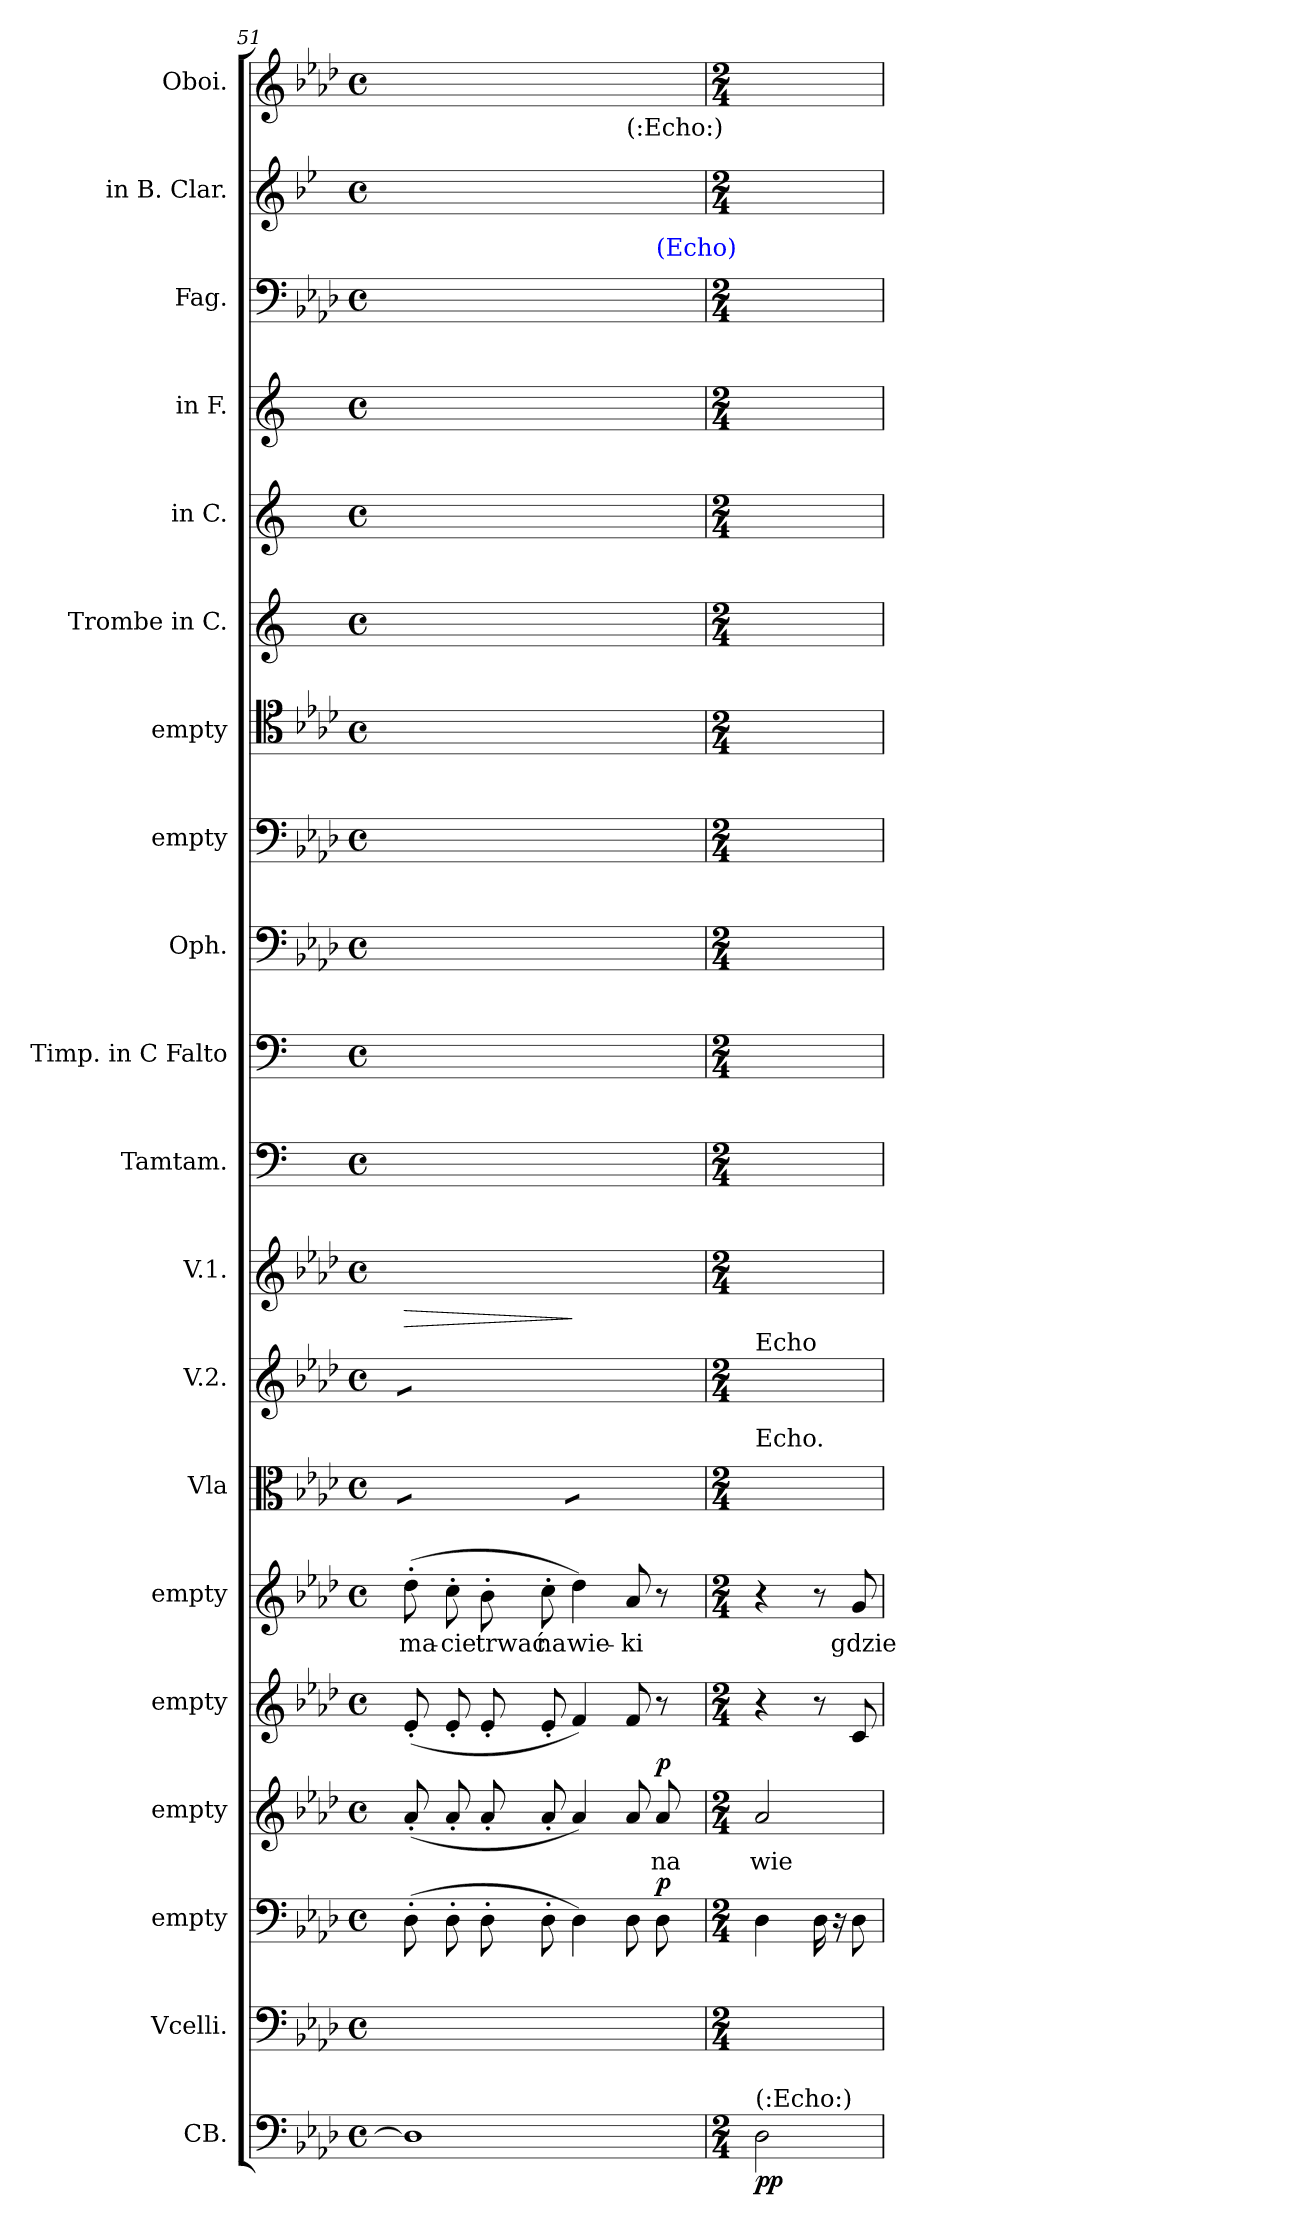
**kern	**dynam	**kern	**kern	**dynam	**kern	**text	**dynam	**kern	**kern	**text	**kern	**kern	**kern	**dynam	**kern	**kern	**kern	**kern	**kern	**kern	**kern	**kern	**kern	**kern	**kern
*part20	*part20	*part19	*part18	*part18	*part17	*part17	*part17	*part16	*part15	*part15	*part14	*part13	*part12	*part12	*part11	*part10	*part9	*part8	*part7	*part6	*part5	*part4	*part3	*part2	*part1
*staff20	*staff20	*staff19	*staff18	*staff18	*staff17	*staff17	*staff17	*staff16	*staff15	*staff15	*staff14	*staff13	*staff12	*staff12	*staff11	*staff10	*staff9	*staff8	*staff7	*staff6	*staff5	*staff4	*staff3	*staff2	*staff1
*I"CB.	*	*I"Vcelli.	*I"empty	*	*I"empty	*	*	*I"empty	*I"empty	*	*I"Vla	*I"V.2.	*I"V.1.	*	*I"Tamtam.	*I"Timp. in C Falto	*I"Oph.	*I"empty	*I"empty	*I"Trombe in C.	*I"in C.	*I"in F.	*I"Fag.	*I"in B. Clar.	*I"Oboi.
*I'Cb	*	*	*	*	*	*	*	*	*	*	*I'Vla	*I'V	*I'V	*	*	*I'Timp	*	*	*	*	*	*	*	*	*I'Ob
*clefF4	*	*clefF4	*clefF4	*	*clefG2	*	*	*clefG2	*clefG2	*	*clefC3	*clefG2	*clefG2	*	*clefF4	*clefF4	*clefF4	*clefF4	*clefC4	*clefG2	*clefG2	*clefG2	*clefF4	*clefG2	*clefG2
*	*	*	*	*	*ITrd8c12	*	*	*	*	*	*	*	*	*	*	*	*	*	*	*	*	*ITrd4c7	*	*ITrd1c2	*
*k[b-e-a-d-]	*	*k[b-e-a-d-]	*k[b-e-a-d-]	*	*k[b-e-a-d-]	*	*	*k[b-e-a-d-]	*k[b-e-a-d-]	*	*k[b-e-a-d-]	*k[b-e-a-d-]	*k[b-e-a-d-]	*	*k[]	*k[]	*k[b-e-a-d-]	*k[b-e-a-d-]	*k[b-e-a-d-]	*k[]	*k[]	*k[b-]	*k[b-e-a-d-]	*k[b-e-a-d-]	*k[b-e-a-d-]
*f:	*	*f:	*f:	*	*f:	*	*	*f:	*f:	*	*f:	*f:	*f:	*	*	*	*f:	*f:	*f:	*	*	*	*f:	*f:	*f:
*M4/4	*	*M4/4	*M4/4	*	*M4/4	*	*	*M4/4	*M4/4	*	*M4/4	*M4/4	*M4/4	*	*M4/4	*M4/4	*M4/4	*M4/4	*M4/4	*M4/4	*M4/4	*M4/4	*M4/4	*M4/4	*M4/4
*met(c)	*	*met(c)	*met(c)	*	*met(c)	*	*	*met(c)	*met(c)	*	*met(c)	*met(c)	*met(c)	*	*met(c)	*met(c)	*met(c)	*met(c)	*met(c)	*met(c)	*met(c)	*met(c)	*met(c)	*met(c)	*met(c)
=51	=51	=51	=51	=51	=51	=51	=51	=51	=51	=51	=51	=51	=51	=51	=51	=51	=51	=51	=51	=51	=51	=51	=51	=51	=51
!	!	!	!	!	!	!	!	!	!	!	!	!LO:TX:b:t=....	!	!	!	!	!	!	!	!	!	!	!	!	!
!	!	!	!	!	!	!	!	!	!	!	!LO:TX:b:t=....	!	!	!	!	!	!	!	!	!	!	!	!	!	!
!	!	!	!	!	!	!	!	!	!	!	!	!	!	!LO:HP:b	!	!	!	!	!	!	!	!	!	!	!
*	*	*	*	*	*	*	*	*	*	*	*tremolo	*	*	*	*	*	*	*	*	*	*	*	*	*	*
*	*	*	*	*	*	*	*	*	*	*	*	*tremolo	*	*	*	*	*	*	*	*	*	*	*	*	*
1D-]	.	1ryy	(8D-'\	.	(>8A-'/	.	.	(>8e-'/	(8dd-'\	ma-	8A-'/yyL	8g-X'/yyL	8dd-'\Lyy	>	1ryy	1ryy	1ryy	1ryy	1ryy	1ryy	1ryy	8e-Xyy'\ 8g-Xyy'\L	8D-yy'\ 8A-yy'\L	2ryy	1ryy
.	.	.	8D-'\	.	8A-'/	.	.	8e-'/	8cc'\	-cie	8A-'/yy	8g-X'/yy	8cc'\yy	.	.	.	.	.	.	.	.	8e-yy'\ 8g-yy'\	8D-yy'\ 8A-yy'\	.	.
.	.	.	8D-'\	.	8A-'/	.	.	8e-'/	8b-'\	trwać	8A-'/yy	8g-X'/yy	8b-'\yy	.	.	.	.	.	.	.	.	8e-yy'\ 8g-yy'\	8D-yy'\ 8A-yy'\	.	.
.	.	.	8D-'\	.	8A-'/	.	.	8e-'/	8cc'\	na	8A-'/yyJ	8g-X'/yyJ	8cc'\Jyy	.	.	.	.	.	.	.	.	8e-yy'\ 8g-yy'\J	8D-yy'\ 8A-'\J	.	.
*	*	*	*	*	*	*	*	*	*	*	*	*Xtremolo	*	*	*	*	*	*	*	*	*	*	*	*	*
.	.	.	4D-\)	.	4A-/)	.	.	4f/)	4dd-\)	wie-	8A-/yyL	8f/Lyy	4dd-\yy	]	.	.	.	.	.	.	.	4.d-Xyy\ 4.fyy\	4.D-yy\ 4.A-yy\	4ryy	.
.	.	.	.	.	.	.	.	.	.	.	8A-/yy	8f/yy	.	.	.	.	.	.	.	.	.	.	.	.	.
!	!	!	!	!	!	!	!	!	!	!	!	!	!	!	!	!	!	!	!	!	!	!	!	!LO:TX:a:t=(&colon;Echo&colon;)	!
.	.	.	8D-\	.	8A-/	.	.	8f/	8a-/	-ki	8A-/yy	8A-yy/ 8fyy/J	8a-/yy	.	.	.	.	.	.	.	.	.	.	8ryy	.
!	!	!	!	!	!	!	!	!	!	!	!	!	!	!	!	!	!	!	!	!	!	!	!LO:TX:a:color=blue:t=(Echo)	!	!
!	!	!	!	!LO:DY:a	!	!	!LO:DY:a	!	!	!	!	!	!	!	!	!	!	!	!	!	!	!	!	!	!
.	.	.	8D-\	p	8A-/	na	p	8r	8r	.	8A-/yyJ	8A-/yy	8ryy	.	.	.	.	.	.	.	.	8ryy	16.Fyy\ 16.A-yy\LL	16.fyy/ 16.a-yy/LL	.
*	*	*	*	*	*	*	*	*	*	*	*Xtremolo	*	*	*	*	*	*	*	*	*	*	*	*	*	*
.	.	.	.	.	.	.	.	.	.	.	.	.	.	.	.	.	.	.	.	.	.	.	32G-Xyy\ 32B-yy\JJk	32g-Xyy/ 32b-yy/JJk	.
=52	=52	=52	=52	=52	=52	=52	=52	=52	=52	=52	=52	=52	=52	=52	=52	=52	=52	=52	=52	=52	=52	=52	=52	=52	=52
*M2/4	*	*M2/4	*M2/4	*	*M2/4	*	*	*M2/4	*M2/4	*	*M2/4	*M2/4	*M2/4	*	*M2/4	*M2/4	*M2/4	*M2/4	*M2/4	*M2/4	*M2/4	*M2/4	*M2/4	*M2/4	*M2/4
!	!	!	!	!	!	!	!	!	!	!	!	!LO:TX:a:t=Echo	!	!	!	!	!	!	!	!	!	!	!	!	!
!	!	!	!	!	!	!	!	!	!	!	!LO:TX:a:t=Echo.	!	!	!	!	!	!	!	!	!	!	!	!	!	!
!LO:TX:a:t=(&colon;Echo&colon;)	!	!	!	!	!	!	!	!	!	!	!	!	!	!	!	!	!	!	!	!	!	!	!	!	!
2D-\	pp	2ryy	4D-\	.	2A-/	wie	.	4r	4r	.	8An/Lyy	8c/Lyy	2ryy	.	2ryy	2ryy	2ryy	2ryy	2ryy	2ryy	2ryy	2ryy	8A-yy'\ 8cyy'\L	8a-yy'/ 8ccyy'/L	2ryy
.	.	.	.	.	.	.	.	.	.	.	8B-/yy	8d-/yy	.	.	.	.	.	.	.	.	.	.	8G-Xyy'\ 8B-yy'\	8g-Xyy'/ 8b-yy'/	.
.	.	.	16D-\	.	.	.	.	8r	8r	.	8Bn/yy	8dn/yy	.	.	.	.	.	.	.	.	.	.	8Fyy'\ 8A-yy'\	8fyy'/ 8a-yy'/	.
.	.	.	16r	.	.	.	.	.	.	.	.	.	.	.	.	.	.	.	.	.	.	.	.	.	.
.	.	.	8D-\	.	.	.	.	8c/	8g/	gdzie	8c/Jyy	8e-/Jyy	.	.	.	.	.	.	.	.	.	.	8E-yy'\ 8G-Xyy'\J	8e-yy'/ 8g-Xyy'/J	.
=	=	=	=	=	=	=	=	=	=	=	=	=	=	=	=	=	=	=	=	=	=	=	=	=	=
*-	*-	*-	*-	*-	*-	*-	*-	*-	*-	*-	*-	*-	*-	*-	*-	*-	*-	*-	*-	*-	*-	*-	*-	*-	*-
